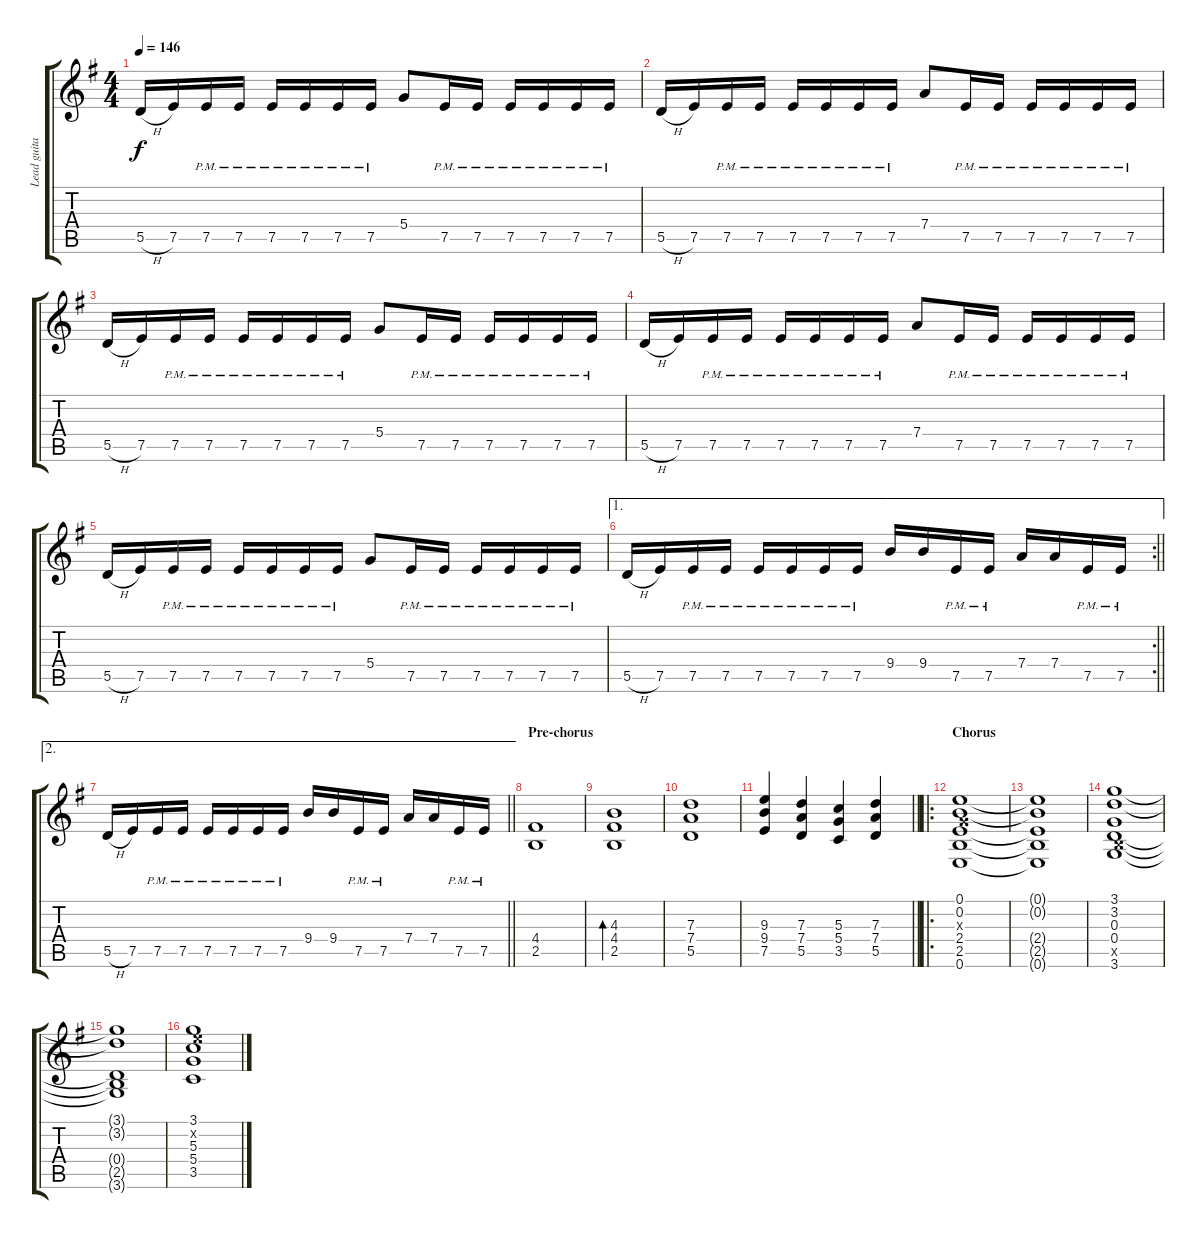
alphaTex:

\track ("Lead guitar" "Lead guita") {instrument distortionguitar}
\staff {score tabs}
\tuning (E4 B3 G3 D3 A2 E2) {hide}
\ts (4 4)
\tempo 146
\clef g2
\ks eminor
5.5{h}.16{dy f} 7.5.16 7.5{pm}.16 7.5{pm}.16 7.5{pm}.16 7.5{pm}.16 7.5{pm}.16 7.5{pm}.16 5.4.8 7.5{pm}.16 7.5{pm}.16 7.5{pm}.16 7.5{pm}.16 7.5{pm}.16 7.5{pm}.16 |
5.5{h}.16 7.5.16 7.5{pm}.16 7.5{pm}.16 7.5{pm}.16 7.5{pm}.16 7.5{pm}.16 7.5{pm}.16 7.4.8 7.5{pm}.16 7.5{pm}.16 7.5{pm}.16 7.5{pm}.16 7.5{pm}.16 7.5{pm}.16 |
5.5{h}.16 7.5.16 7.5{pm}.16 7.5{pm}.16 7.5{pm}.16 7.5{pm}.16 7.5{pm}.16 7.5{pm}.16 5.4.8 7.5{pm}.16 7.5{pm}.16 7.5{pm}.16 7.5{pm}.16 7.5{pm}.16 7.5{pm}.16 |
5.5{h}.16 7.5.16 7.5{pm}.16 7.5{pm}.16 7.5{pm}.16 7.5{pm}.16 7.5{pm}.16 7.5{pm}.16 7.4.8 7.5{pm}.16 7.5{pm}.16 7.5{pm}.16 7.5{pm}.16 7.5{pm}.16 7.5{pm}.16 |
5.5{h}.16 7.5.16 7.5{pm}.16 7.5{pm}.16 7.5{pm}.16 7.5{pm}.16 7.5{pm}.16 7.5{pm}.16 5.4.8 7.5{pm}.16 7.5{pm}.16 7.5{pm}.16 7.5{pm}.16 7.5{pm}.16 7.5{pm}.16 |
\ae 1
\rc 2
\barLineRight lightlight
5.5{h}.16 7.5.16 7.5{pm}.16 7.5{pm}.16 7.5{pm}.16 7.5{pm}.16 7.5{pm}.16 7.5{pm}.16 9.4.16 9.4.16 7.5{pm}.16 7.5{pm}.16 7.4.16 7.4.16 7.5{pm}.16 7.5{pm}.16 |
\ae 2
\barLineRight lightlight
5.5{h}.16 7.5.16 7.5{pm}.16 7.5{pm}.16 7.5{pm}.16 7.5{pm}.16 7.5{pm}.16 7.5{pm}.16 9.4.16 9.4.16 7.5{pm}.16 7.5{pm}.16 7.4.16 7.4.16 7.5{pm}.16 7.5{pm}.16 |
\section ("" "Pre-chorus")
(4.4 2.5).1 |
(4.3 4.4 2.5).1{bd 120} |
(7.3 7.4 5.5).1 |
\barLineRight lightlight
(9.3 9.4 7.5).4 (7.3 7.4 5.5).4 (5.3 5.4 3.5).4 (7.3 7.4 5.5).4 |
\ro
\section ("" "Chorus")
(0.1 0.2 0.3{x} 2.4 2.5 0.6).1 |
(0.1{t} 0.2{t} 2.4{t} 2.5{t} 0.6{t}).1 |
(3.1 3.2 0.3 0.4 2.5{x} 3.6).1 |
(3.1{t} 3.2{t} 0.4{t} 2.5{t} 3.6{t}).1 |
(3.1 5.2{x} 5.3 5.4 3.5).1
